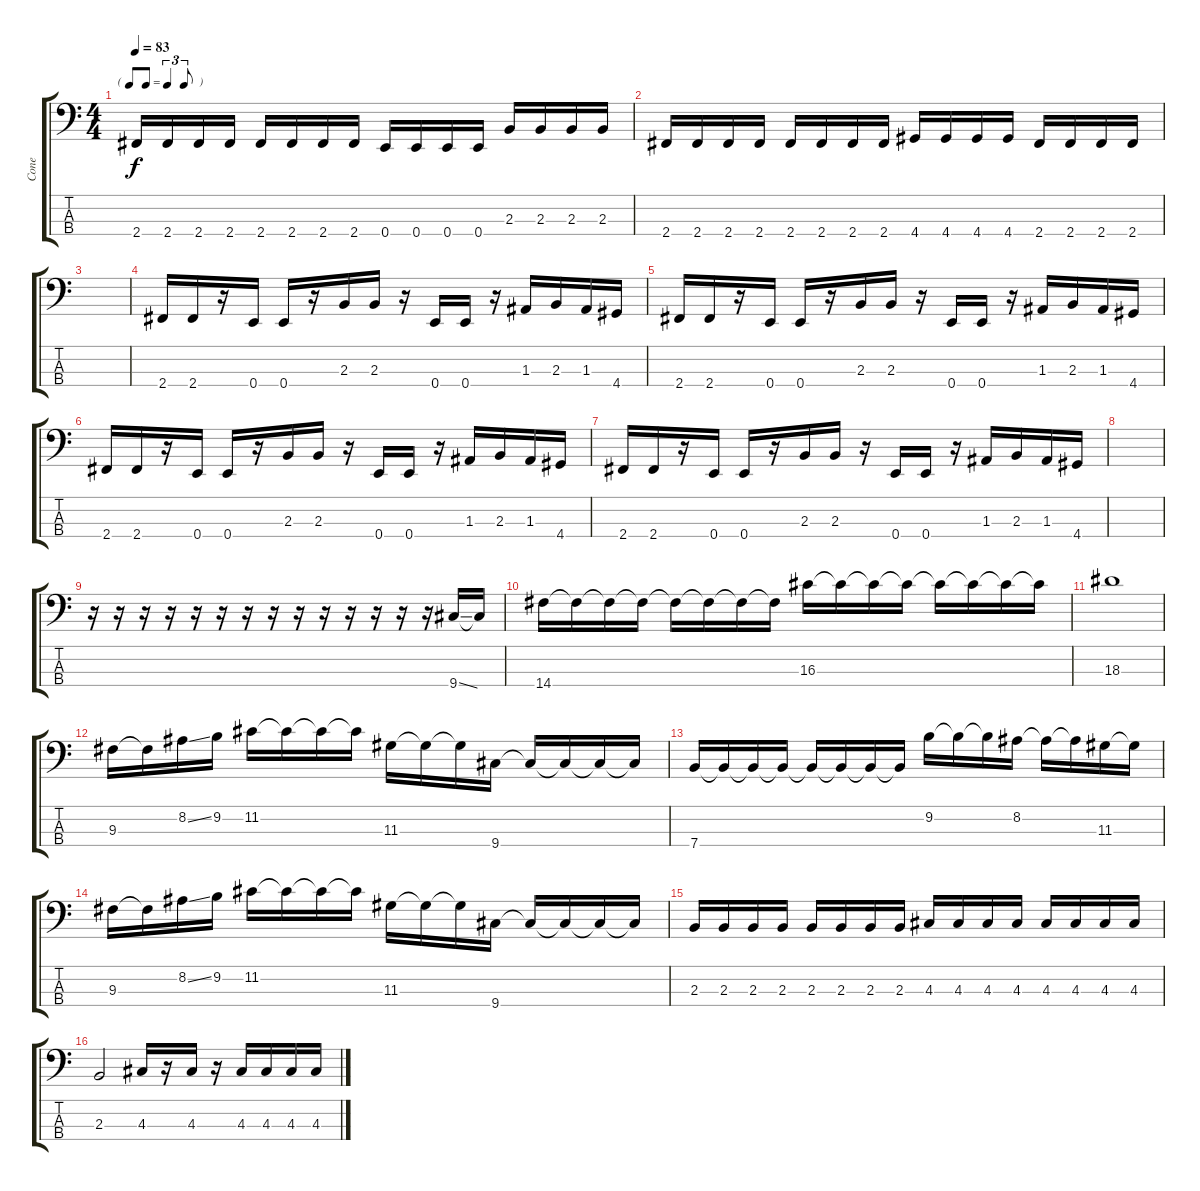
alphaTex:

\track ("Cone" "Cone") {instrument electricbasspick}
\staff {score tabs}
\tuning (G2 D2 A1 E1) {hide}
\ts (4 4)
\tf triplet8th
\tempo 83
\clef f4
\ks c
2.4.16{dy f} 2.4.16 2.4.16 2.4.16 2.4.16 2.4.16 2.4.16 2.4.16 0.4.16 0.4.16 0.4.16 0.4.16 2.3.16 2.3.16 2.3.16 2.3.16 |
2.4.16 2.4.16 2.4.16 2.4.16 2.4.16 2.4.16 2.4.16 2.4.16 4.4.16 4.4.16 4.4.16 4.4.16 2.4.16 2.4.16 2.4.16 2.4.16 |
|
2.4.16 2.4.16 r.16 0.4.16 0.4.16 r.16 2.3.16 2.3.16 r.16 0.4.16 0.4.16 r.16 1.3.16 2.3.16 1.3.16 4.4.16 |
2.4.16 2.4.16 r.16 0.4.16 0.4.16 r.16 2.3.16 2.3.16 r.16 0.4.16 0.4.16 r.16 1.3.16 2.3.16 1.3.16 4.4.16 |
2.4.16 2.4.16 r.16 0.4.16 0.4.16 r.16 2.3.16 2.3.16 r.16 0.4.16 0.4.16 r.16 1.3.16 2.3.16 1.3.16 4.4.16 |
2.4.16 2.4.16 r.16 0.4.16 0.4.16 r.16 2.3.16 2.3.16 r.16 0.4.16 0.4.16 r.16 1.3.16 2.3.16 1.3.16 4.4.16 |
|
r.16 r.16 r.16 r.16 r.16 r.16 r.16 r.16 r.16 r.16 r.16 r.16 r.16 r.16 9.4{ss}.16 9.4{t}.16 |
14.4.16 14.4{t}.16 14.4{t}.16 14.4{t}.16 14.4{t}.16 14.4{t}.16 14.4{t}.16 14.4{t}.16 16.3.16 16.3{t}.16 16.3{t}.16 16.3{t}.16 16.3{t}.16 16.3{t}.16 16.3{t}.16 16.3{t}.16 |
18.3.1 |
9.3.16 9.3{t}.16 8.2{ss}.16 9.2.16 11.2.16 11.2{t}.16 11.2{t}.16 11.2{t}.16 11.3.16 11.3{t}.16 11.3{t}.16 9.4.16 9.4{t}.16 9.4{t}.16 9.4{t}.16 9.4{t}.16 |
7.4.16 7.4{t}.16 7.4{t}.16 7.4{t}.16 7.4{t}.16 7.4{t}.16 7.4{t}.16 7.4{t}.16 9.2.16 9.2{t}.16 9.2{t}.16 8.2.16 8.2{t}.16 8.2{t}.16 11.3.16 11.3{t}.16 |
9.3.16 9.3{t}.16 8.2{ss}.16 9.2.16 11.2.16 11.2{t}.16 11.2{t}.16 11.2{t}.16 11.3.16 11.3{t}.16 11.3{t}.16 9.4.16 9.4{t}.16 9.4{t}.16 9.4{t}.16 9.4{t}.16 |
2.3.16 2.3.16 2.3.16 2.3.16 2.3.16 2.3.16 2.3.16 2.3.16 4.3.16 4.3.16 4.3.16 4.3.16 4.3.16 4.3.16 4.3.16 4.3.16 |
2.3.2 4.3.16 r.16 4.3.16 r.16 4.3.16 4.3.16 4.3.16 4.3.16
